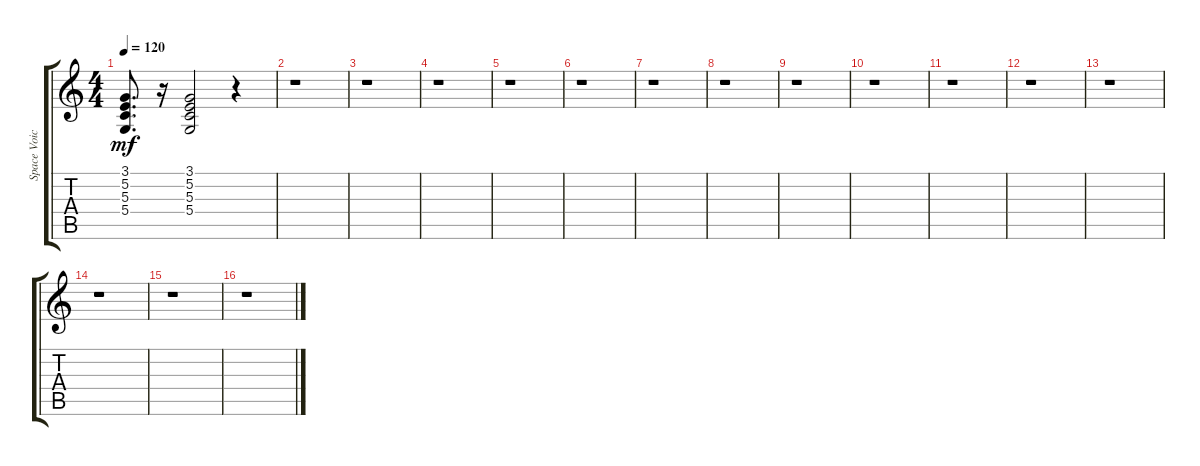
\track ("Space Voice" "Space Voic") {instrument pad4choir}
\staff {score tabs}
\tuning (E4 B3 G3 D3 A2 E2) {hide}
\ts (4 4)
\tempo 120
\clef g2
\ks c
(3.1 5.2 5.3 5.4).8{d dy mf} r.16 (3.1 5.2 5.3 5.4).2 r.4 |
r.1 |
r.1 |
r.1 |
r.1 |
r.1 |
r.1 |
r.1 |
r.1 |
r.1 |
r.1 |
r.1 |
r.1 |
r.1 |
r.1 |
r.1
